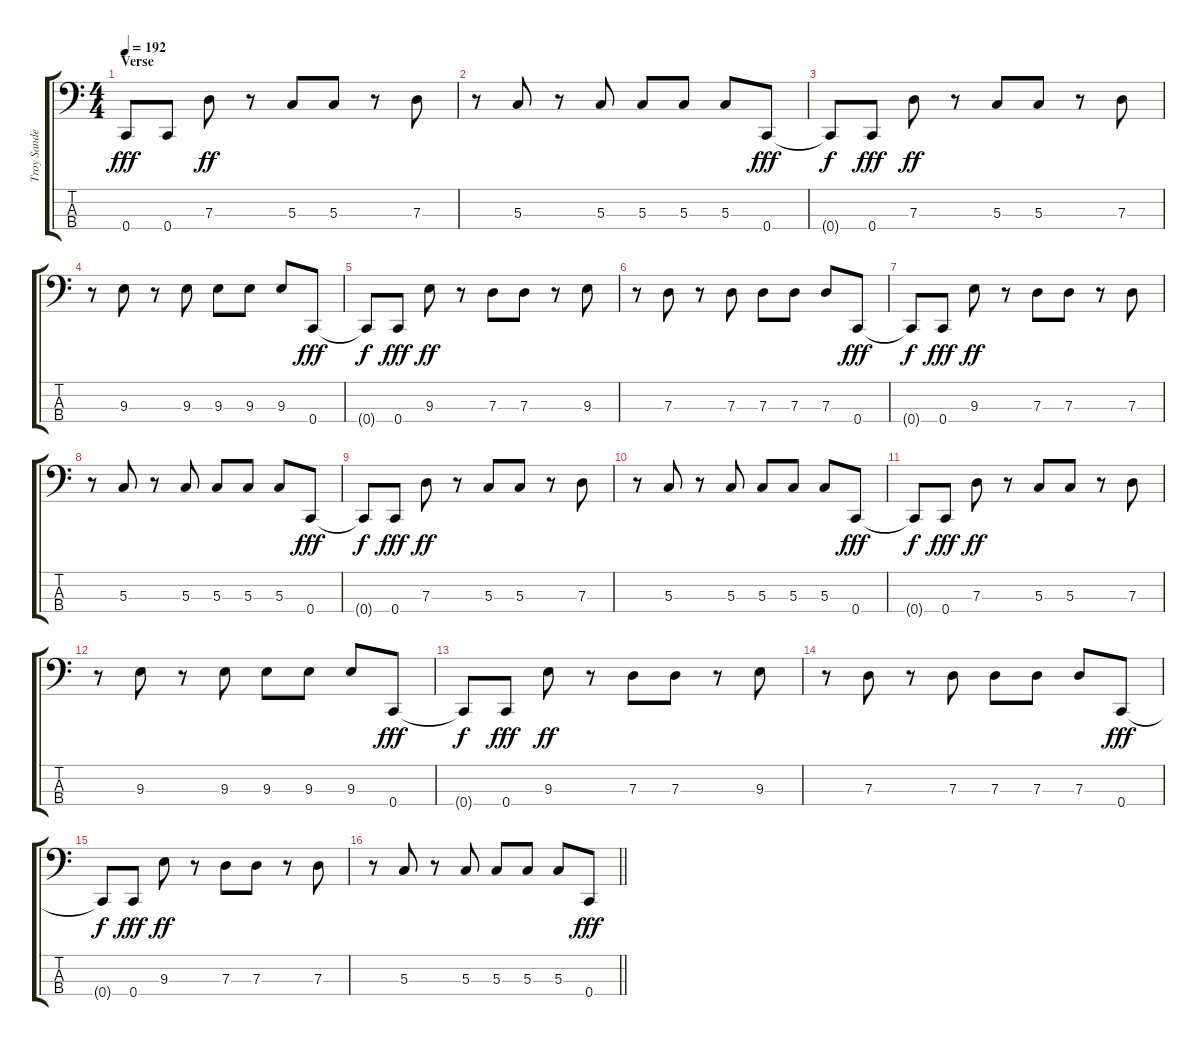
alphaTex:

\track ("Troy Sanders - Bass" "Troy Sande") {instrument electricbassfinger}
\staff {score tabs}
\tuning (F2 C2 G1 C1) {hide}
\ts (4 4)
\section ("" "Verse")
\tempo 192
\clef f4
\ks c
0.4.8{dy fff} 0.4.8 7.3.8{dy ff} r.8 5.3.8 5.3.8 r.8 7.3.8 |
r.8 5.3.8 r.8 5.3.8 5.3.8 5.3.8 5.3.8 0.4.8{dy fff} |
0.4{t}.8{dy f} 0.4.8{dy fff} 7.3.8{dy ff} r.8 5.3.8 5.3.8 r.8 7.3.8 |
r.8 9.3.8 r.8 9.3.8 9.3.8 9.3.8 9.3.8 0.4.8{dy fff} |
0.4{t}.8{dy f} 0.4.8{dy fff} 9.3.8{dy ff} r.8 7.3.8 7.3.8 r.8 9.3.8 |
r.8 7.3.8 r.8 7.3.8 7.3.8 7.3.8 7.3.8 0.4.8{dy fff} |
0.4{t}.8{dy f} 0.4.8{dy fff} 9.3.8{dy ff} r.8 7.3.8 7.3.8 r.8 7.3.8 |
r.8 5.3.8 r.8 5.3.8 5.3.8 5.3.8 5.3.8 0.4.8{dy fff} |
0.4{t}.8{dy f} 0.4.8{dy fff} 7.3.8{dy ff} r.8 5.3.8 5.3.8 r.8 7.3.8 |
r.8 5.3.8 r.8 5.3.8 5.3.8 5.3.8 5.3.8 0.4.8{dy fff} |
0.4{t}.8{dy f} 0.4.8{dy fff} 7.3.8{dy ff} r.8 5.3.8 5.3.8 r.8 7.3.8 |
r.8 9.3.8 r.8 9.3.8 9.3.8 9.3.8 9.3.8 0.4.8{dy fff} |
0.4{t}.8{dy f} 0.4.8{dy fff} 9.3.8{dy ff} r.8 7.3.8 7.3.8 r.8 9.3.8 |
r.8 7.3.8 r.8 7.3.8 7.3.8 7.3.8 7.3.8 0.4.8{dy fff} |
0.4{t}.8{dy f} 0.4.8{dy fff} 9.3.8{dy ff} r.8 7.3.8 7.3.8 r.8 7.3.8 |
\barLineRight lightlight
r.8 5.3.8 r.8 5.3.8 5.3.8 5.3.8 5.3.8 0.4.8{dy fff}
